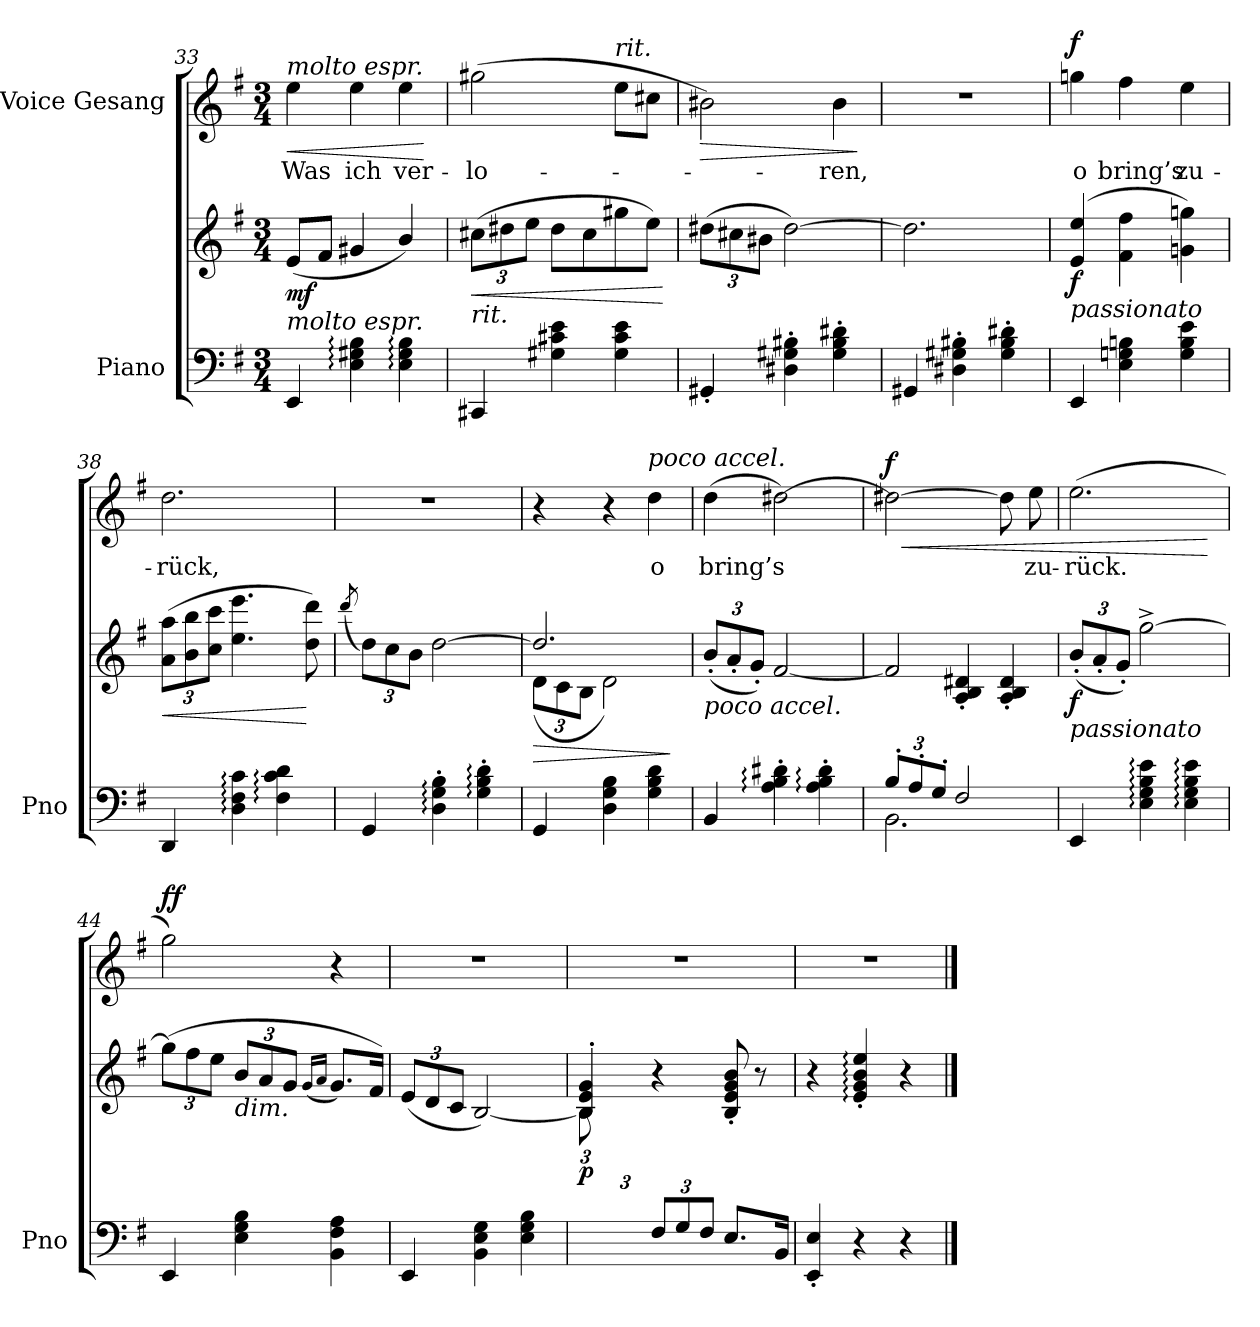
**kern	**kern	**dynam	**kern	**text	**dynam
*part2	*part2	*part2	*part1	*part1	*part1
*staff3	*staff2	*staff2/3	*staff1	*staff1	*staff1
*I"Piano	*	*	*I"Voice Gesang	*	*
*I'Pno	*	*	*	*	*
*clefF4	*clefG2	*	*clefG2	*	*
*k[f#]	*k[f#]	*	*k[f#]	*	*
*M3/4	*M3/4	*	*M3/4	*	*
=33	=33	=33	=33	=33	=33
!	!	!	!LO:TX:a:i:t=molto espr.	!	!
!	!LO:TX:b:i:t=molto espr.	!	!	!	!
!	!	!LO:DY:b	!	!LO:LY:b	!LO:HP:b
4EE/	(<8e/L	mf	4ee\	Was	<
.	8f#/J	.	.	.	.
!	!	!	!	!LO:LY:b	!
4E\: 4G#X\: 4B\:	4g#X/	.	4ee\	ich	.
!	!	!	!	!LO:LY:b	!
4E\: 4G#\: 4B\:	4b/)	.	4ee\	ver-	.
.	.	.	.	.	[
=34	=34	=34	=34	=34	=34
*	*Xbrackettup	*	*	*	*
*	*	*	*MM110	*	*
!	!LO:TX:b:i:t=rit.	!	!	!	!
!	!	!LO:HP:b	!	!LO:LY:b	!
4CC#X/	(>12cc#X\L	<	(>2gg#X\	-lo-	.
.	12dd#X\	.	.	.	.
.	12ee\J	.	.	.	.
4G#X\ 4c#X\ 4e\	8dd#\L	.	.	.	.
.	8cc#\	.	.	.	.
!	!	!	!LO:TX:a:i:t=rit.	!	!
4G#\ 4c#\ 4e\	8gg#X\	.	8ee\L	.	.
.	8ee\J)	.	8cc#X\J	.	.
.	.	[	.	.	.
=35	=35	=35	=35	=35	=35
!	!	!	!	!	!LO:HP:b
4GG#X'/	(>12dd#X\L	.	2b#X\)	.	>
.	12cc#X\	.	.	.	.
.	12b#X\J	.	.	.	.
4D#X\' 4G#X\' 4B#X\'	[2dd#\)	.	.	.	.
!	!	!	!	!LO:LY:b	!
4G#\' 4B#\' 4d#X\'	.	.	4b#\	-ren,	.
.	.	.	.	.	]
!!LO:LB:g=z
=36	=36	=36	=36	=36	=36
4GG#X/	2.dd#\]	.	2.r	.	.
4D#X\' 4G#X\' 4B#X\'	.	.	.	.	.
4G#\' 4B#\' 4d#X\'	.	.	.	.	.
=37	=37	=37	=37	=37	=37
*	*	*	*MM116	*	*
!	!LO:TX:b:i:t=passionato	!	!	!	!
!	!	!LO:DY:b	!	!LO:LY:b	!LO:DY:a
4EE/	(>4e/ 4ee/	f	4ggn\	o	f
!	!	!	!	!LO:LY:b	!
4E\ 4Gn\ 4Bn\	4f#\ 4ff#\	.	4ff#\	bring’s	.
!	!	!	!	!LO:LY:b	!
4G\ 4B\ 4e\	4gn\ 4ggn\)	.	4ee\	zu-	.
=38	=38	=38	=38	=38	=38
!	!	!LO:HP:b	!	!LO:LY:b	!
4DD/	(>12a\ 12aa\L	<	2.dd\	-rück,	.
.	12b\ 12bb\	.	.	.	.
.	12cc\ 12ccc\J	.	.	.	.
4D\: 4F#\: 4c\:	4.ee\ 4.eee\	.	.	.	.
4F#\: 4c\: 4d\:	.	.	.	.	.
.	8dd\ 8ddd\)	[	.	.	.
=39	=39	=39	=39	=39	=39
.	(<8qddd/	.	.	.	.
4GG/	12dd\L)	.	2.r	.	.
.	12cc\	.	.	.	.
.	12b\J	.	.	.	.
4D\:' 4G\:' 4B\:'	[2dd\	.	.	.	.
4G\:' 4B\:' 4d\:'	.	.	.	.	.
=40	=40	=40	=40	=40	=40
!	!	!LO:HP:b	!	!	!
*	*^	*	*	*	*
4GG/	2.dd/]	(>12d\L	>	4r	.	.
.	.	12c\	.	.	.	.
.	.	12B\J	.	.	.	.
4D\ 4G\ 4B\	.	2d\)	.	4r	.	.
*	*	*	*	*MM120	*	*
!	!	!	!	!LO:TX:a:i:t=poco accel.	!	!
!	!	!	!	!	!LO:LY:b	!
4G\ 4B\ 4d\	.	.	.	4dd\	o	.
*	*v	*v	*	*	*	*
.	.	]	.	.	.
=41	=41	=41	=41	=41	=41
!	!LO:TX:b:i:t=poco accel.	!	!	!	!
!	!	!	!	!LO:LY:b	!
4BB/	(<12b'/L	.	(>4dd\	bring’s	.
.	12a'/	.	.	.	.
.	12g'/J)	.	.	.	.
4A\:' 4B\:' 4d#X\:'	[2f#/	.	[2dd#X\)	.	.
4A\:' 4B\:' 4d#\:'	.	.	.	.	.
!!LO:LB:g=z
=42	=42	=42	=42	=42	=42
*Xbrackettup	*	*	*	*	*
*^	*^	*	*	*	*
!	!	!	!	!	!	!	!LO:HP:b
!	!	!	!	!	!	!	!LO:DY:n=1:b
12B'/L	2.BB\	2f#/]	4ryy	.	2dd#X\_	.	< f
12A'/	.	.	.	.	.	.	.
12G'/J	.	.	.	.	.	.	.
2F#/	.	.	4A/' 4B/' 4d#X/'	.	.	.	.
.	.	4ryy	4A/' 4B/' 4d#/'	.	8dd#\]	.	.
!	!	!	!	!	!	!LO:LY:b	!
.	.	.	.	.	8ee\	zu-	.
*v	*v	*	*	*	*	*	*
*	*v	*v	*	*	*	*
=43	=43	=43	=43	=43	=43
!	!LO:TX:b:i:t=passionato	!	!	!	!
!	!	!LO:DY:b	!	!LO:LY:b	!
4EE/	(<12b'/L	f	(>2.ee\	-rück.	.
.	12a'/	.	.	.	.
.	12g'/J)	.	.	.	.
4E\: 4G\: 4B\: 4e\:	[2gg^\	.	.	.	.
4E\: 4G\: 4B\: 4e\:	.	.	.	.	.
.	.	.	.	.	[
=44	=44	=44	=44	=44	=44
!	!	!	!	!	!LO:DY:b
4EE/	(>12gg\L]	.	2gg\)	.	ff
.	12ff#\	.	.	.	.
.	12ee\J	.	.	.	.
!	!LO:TX:b:i:t=dim.	!	!	!	!
4E\ 4G\ 4B\	12b/L	.	.	.	.
.	12a/	.	.	.	.
.	12g/J	.	.	.	.
.	(<16qg/LL	.	.	.	.
.	16qa/JJ	.	.	.	.
4BB\ 4F#\ 4A\	8.g/L)	.	4r	.	.
.	16f#/Jk)	.	.	.	.
=45	=45	=45	=45	=45	=45
4EE/	(<12e/L	.	2.r	.	.
.	12d/	.	.	.	.
.	12c/J	.	.	.	.
4BB\ 4E\ 4G\	[2B/)	.	.	.	.
4E\ 4G\ 4B\	.	.	.	.	.
=46	=46	=46	=46	=46	=46
*	*^	*	*	*	*
!	!	!	!LO:DY:b	!	!	!
12ryy	4B/]' 4e/' 4g/'	12B\L	p	2.r	.	.
12A/	.	3%2ryy	.	.	.	.
12G/J	.	.	.	.	.	.
12F#/L	4r	.	.	.	.	.
12G/	.	.	.	.	.	.
12F#/J	.	.	.	.	.	.
8.E/L	8B/' 8e/' 8g/' 8b/'	.	.	.	.	.
.	8r	.	.	.	.	.
16BB/Jk	.	.	.	.	.	.
*	*v	*v	*	*	*	*
=47	=47	=47	=47	=47	=47
4EE/' 4E/'	4r	.	2.r	.	.
4r	4e/:' 4g/:' 4b/:' 4ee/:'	.	.	.	.
4r	4r	.	.	.	.
==	==	==	==	==	==
*-	*-	*-	*-	*-	*-
